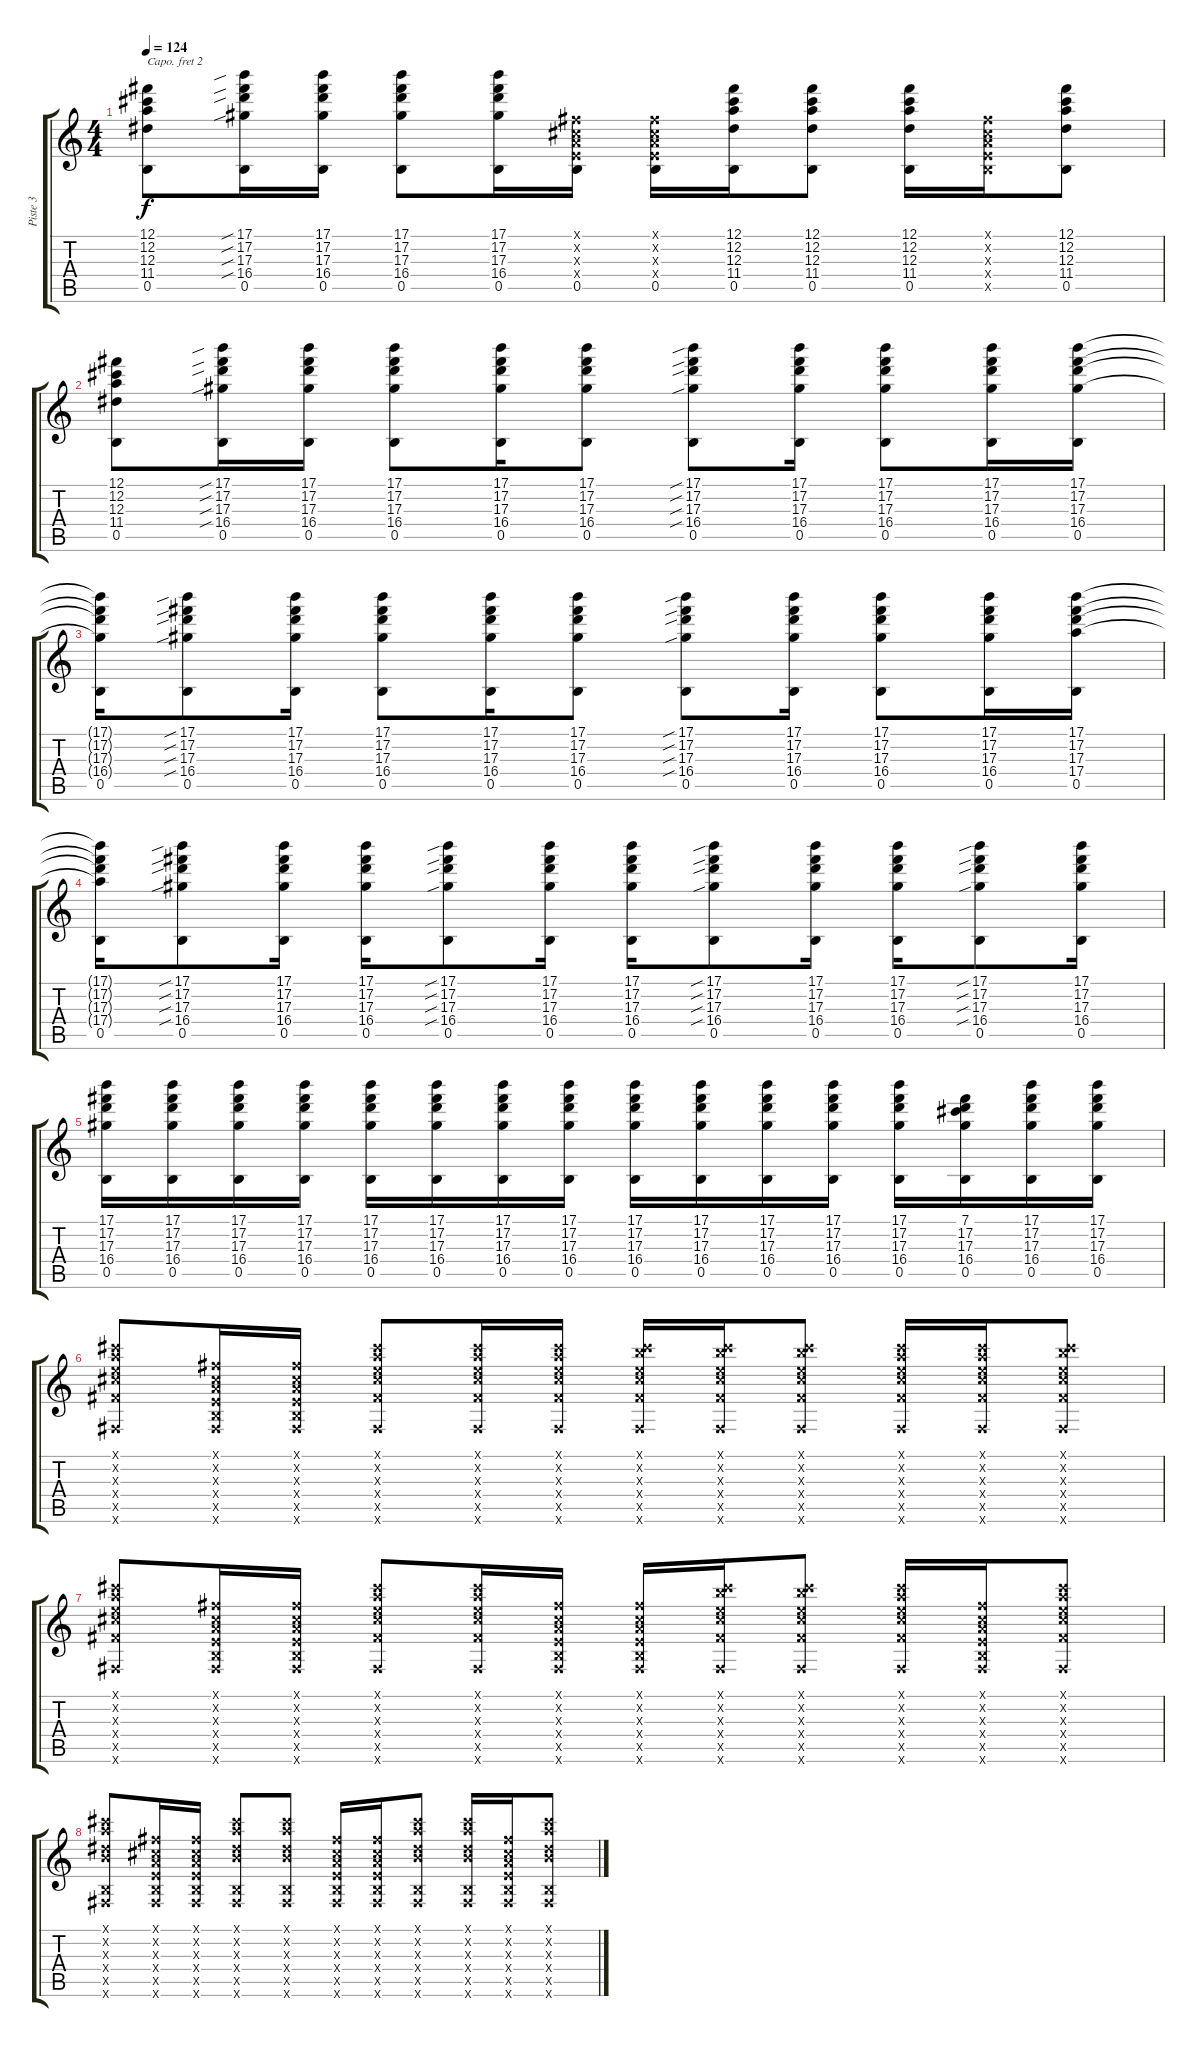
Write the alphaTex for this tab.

\track ("Piste 3" "Piste 3") {instrument electricguitarclean}
\staff {score tabs}
\capo 2
\tuning (E4 B3 G3 D3 A2 E2) {hide}
\ts (4 4)
\tempo 124
\clef g2
\ks c
(12.1 12.2 12.3 11.4 0.5).8{dy f} (17.1{sib} 17.2{sib} 17.3{sib} 16.4{sib} 0.5).16 (17.1 17.2 17.3 16.4 0.5).16 (17.1 17.2 17.3 16.4 0.5).8 (17.1 17.2 17.3 16.4 0.5).16 (0.1{x} 0.2{x} 0.3{x} 0.4{x} 0.5).16 (0.1{x} 0.2{x} 0.3{x} 0.4{x} 0.5).16 (12.1 12.2 12.3 11.4 0.5).16 (12.1 12.2 12.3 11.4 0.5).8 (12.1 12.2 12.3 11.4 0.5).16 (0.1{x} 0.2{x} 0.3{x} 0.4{x} 0.5{x}).16 (12.1 12.2 12.3 11.4 0.5).8 |
(12.1 12.2 12.3 11.4 0.5).8 (17.1{sib} 17.2{sib} 17.3{sib} 16.4{sib} 0.5).16 (17.1 17.2 17.3 16.4 0.5).16 (17.1 17.2 17.3 16.4 0.5).8 (17.1 17.2 17.3 16.4 0.5).16 (17.1 17.2 17.3 16.4 0.5).8 (17.1{sib} 17.2{sib} 17.3{sib} 16.4{sib} 0.5).8 (17.1 17.2 17.3 16.4 0.5).16 (17.1 17.2 17.3 16.4 0.5).8 (17.1 17.2 17.3 16.4 0.5).16 (17.1 17.2 17.3 16.4 0.5).16 |
(17.1{t} 17.2{t} 17.3{t} 16.4{t} 0.5).16 (17.1{sib} 17.2{sib} 17.3{sib} 16.4{sib} 0.5).8 (17.1 17.2 17.3 16.4 0.5).16 (17.1 17.2 17.3 16.4 0.5).8 (17.1 17.2 17.3 16.4 0.5).16 (17.1 17.2 17.3 16.4 0.5).8 (17.1{sib} 17.2{sib} 17.3{sib} 16.4{sib} 0.5).8 (17.1 17.2 17.3 16.4 0.5).16 (17.1 17.2 17.3 16.4 0.5).8 (17.1 17.2 17.3 16.4 0.5).16 (17.1 17.2 17.3 17.4 0.5).16 |
(17.1{t} 17.2{t} 17.3{t} 17.4{t} 0.5).16 (17.1{sib} 17.2{sib} 17.3{sib} 16.4{sib} 0.5).8 (17.1 17.2 17.3 16.4 0.5).16 (17.1 17.2 17.3 16.4 0.5).16 (17.1{sib} 17.2{sib} 17.3{sib} 16.4{sib} 0.5).8 (17.1 17.2 17.3 16.4 0.5).16 (17.1 17.2 17.3 16.4 0.5).16 (17.1{sib} 17.2{sib} 17.3{sib} 16.4{sib} 0.5).8 (17.1 17.2 17.3 16.4 0.5).16 (17.1 17.2 17.3 16.4 0.5).16 (17.1{sib} 17.2{sib} 17.3{sib} 16.4{sib} 0.5).8 (17.1 17.2 17.3 16.4 0.5).16 |
(17.1 17.2 17.3 16.4 0.5).16 (17.1 17.2 17.3 16.4 0.5).16 (17.1 17.2 17.3 16.4 0.5).16 (17.1 17.2 17.3 16.4 0.5).16 (17.1 17.2 17.3 16.4 0.5).16 (17.1 17.2 17.3 16.4 0.5).16 (17.1 17.2 17.3 16.4 0.5).16 (17.1 17.2 17.3 16.4 0.5).16 (17.1 17.2 17.3 16.4 0.5).16 (17.1 17.2 17.3 16.4 0.5).16 (17.1 17.2 17.3 16.4 0.5).16 (17.1 17.2 17.3 16.4 0.5).16 (17.1 17.2 17.3 16.4 0.5).16 (7.1 17.2 17.3 16.4 0.5).16 (17.1 17.2 17.3 16.4 0.5).16 (17.1 17.2 17.3 16.4 0.5).16 |
(7.1{x} 8.2{x} 7.3{x} 9.4{x} 7.5{x} 0.6{x}).8 (0.1{x} 0.2{x} 0.3{x} 0.4{x} 0.5{x} 0.6{x}).16 (0.1{x} 0.2{x} 0.3{x} 0.4{x} 0.5{x} 0.6{x}).16 (7.1{x} 8.2{x} 7.3{x} 9.4{x} 7.5{x} 0.6{x}).8 (7.1{x} 8.2{x} 7.3{x} 9.4{x} 7.5{x} 0.6{x}).16 (7.1{x} 8.2{x} 7.3{x} 9.4{x} 7.5{x} 0.6{x}).16 (7.1{x} 10.2{x} 7.3{x} 9.4{x} 7.5{x} 0.6{x}).16 (7.1{x} 10.2{x} 7.3{x} 9.4{x} 7.5{x} 0.6{x}).16 (7.1{x} 10.2{x} 7.3{x} 9.4{x} 7.5{x} 0.6{x}).8 (7.1{x} 8.2{x} 7.3{x} 9.4{x} 7.5{x} 0.6{x}).16 (7.1{x} 8.2{x} 7.3{x} 9.4{x} 7.5{x} 0.6{x}).16 (7.1{x} 10.2{x} 7.3{x} 9.4{x} 7.5{x} 0.6{x}).8 |
(7.1{x} 8.2{x} 7.3{x} 9.4{x} 7.5{x} 0.6{x}).8 (0.1{x} 0.2{x} 0.3{x} 0.4{x} 0.5{x} 0.6{x}).16 (0.1{x} 0.2{x} 0.3{x} 0.4{x} 0.5{x} 0.6{x}).16 (7.1{x} 8.2{x} 7.3{x} 9.4{x} 7.5{x} 0.6{x}).8 (7.1{x} 8.2{x} 7.3{x} 9.4{x} 7.5{x} 0.6{x}).16 (0.1{x} 0.2{x} 0.3{x} 0.4{x} 0.5{x} 0.6{x}).16 (0.1{x} 0.2{x} 0.3{x} 0.4{x} 0.5{x} 0.6{x}).16 (7.1{x} 10.2{x} 7.3{x} 9.4{x} 7.5{x} 0.6{x}).16 (7.1{x} 10.2{x} 7.3{x} 9.4{x} 7.5{x} 0.6{x}).8 (7.1{x} 8.2{x} 7.3{x} 9.4{x} 7.5{x} 0.6{x}).16 (0.1{x} 0.2{x} 0.3{x} 0.4{x} 0.5{x} 0.6{x}).16 (7.1{x} 8.2{x} 7.3{x} 9.4{x} 7.5{x} 0.6{x}).8 |
(7.1{x} 8.2{x} 6.3{x} 7.4{x} 0.5{x} 0.6{x}).8 (0.1{x} 0.2{x} 0.3{x} 0.4{x} 0.5{x} 0.6{x}).16 (0.1{x} 0.2{x} 0.3{x} 0.4{x} 0.5{x} 0.6{x}).16 (7.1{x} 8.2{x} 6.3{x} 7.4{x} 0.5{x} 0.6{x}).8 (7.1{x} 8.2{x} 6.3{x} 7.4{x} 0.5{x} 0.6{x}).8 (0.1{x} 0.2{x} 0.3{x} 0.4{x} 0.5{x} 0.6{x}).16 (0.1{x} 0.2{x} 0.3{x} 0.4{x} 0.5{x} 0.6{x}).16 (7.1{x} 8.2{x} 6.3{x} 7.4{x} 0.5{x} 0.6{x}).8 (7.1{x} 8.2{x} 6.3{x} 7.4{x} 0.5{x} 0.6{x}).16 (0.1{x} 0.2{x} 0.3{x} 0.4{x} 0.5{x} 0.6{x}).16 (7.1{x} 8.2{x} 6.3{x} 7.4{x} 0.5{x} 0.6{x}).8
